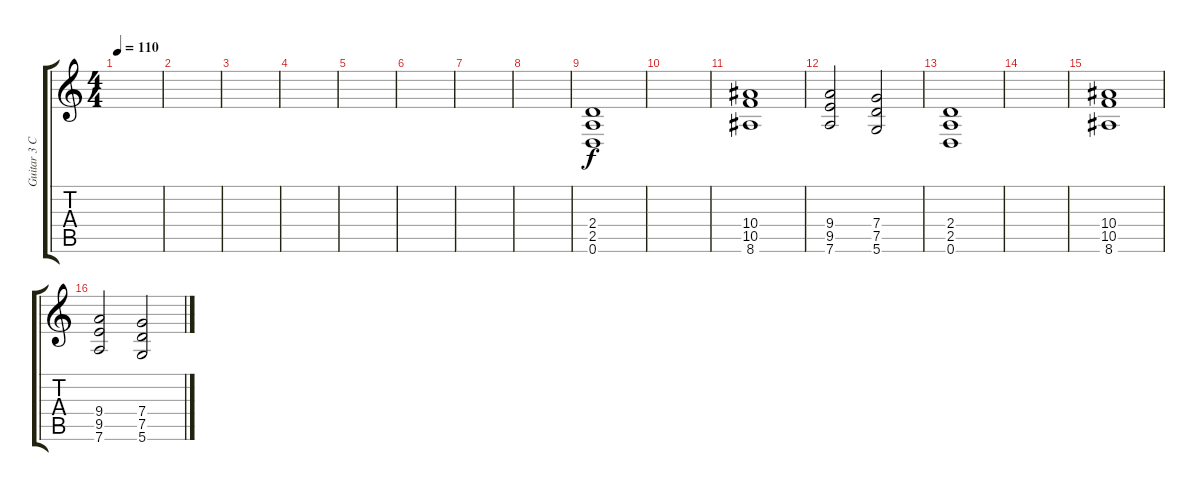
\track ("Guitar 3 Chords" "Guitar 3 C") {instrument distortionguitar}
\staff {score tabs}
\tuning (D4 A3 F3 C3 G2 D2) {hide}
\ts (4 4)
\tempo 110
\clef g2
\ks c
|
|
|
|
|
|
|
|
(2.4 2.5 0.6).1 |
|
(10.4 10.5 8.6).1 |
(9.4 9.5 7.6).2 (7.4 7.5 5.6).2 |
(2.4 2.5 0.6).1 |
|
(10.4 10.5 8.6).1 |
(9.4 9.5 7.6).2 (7.4 7.5 5.6).2
